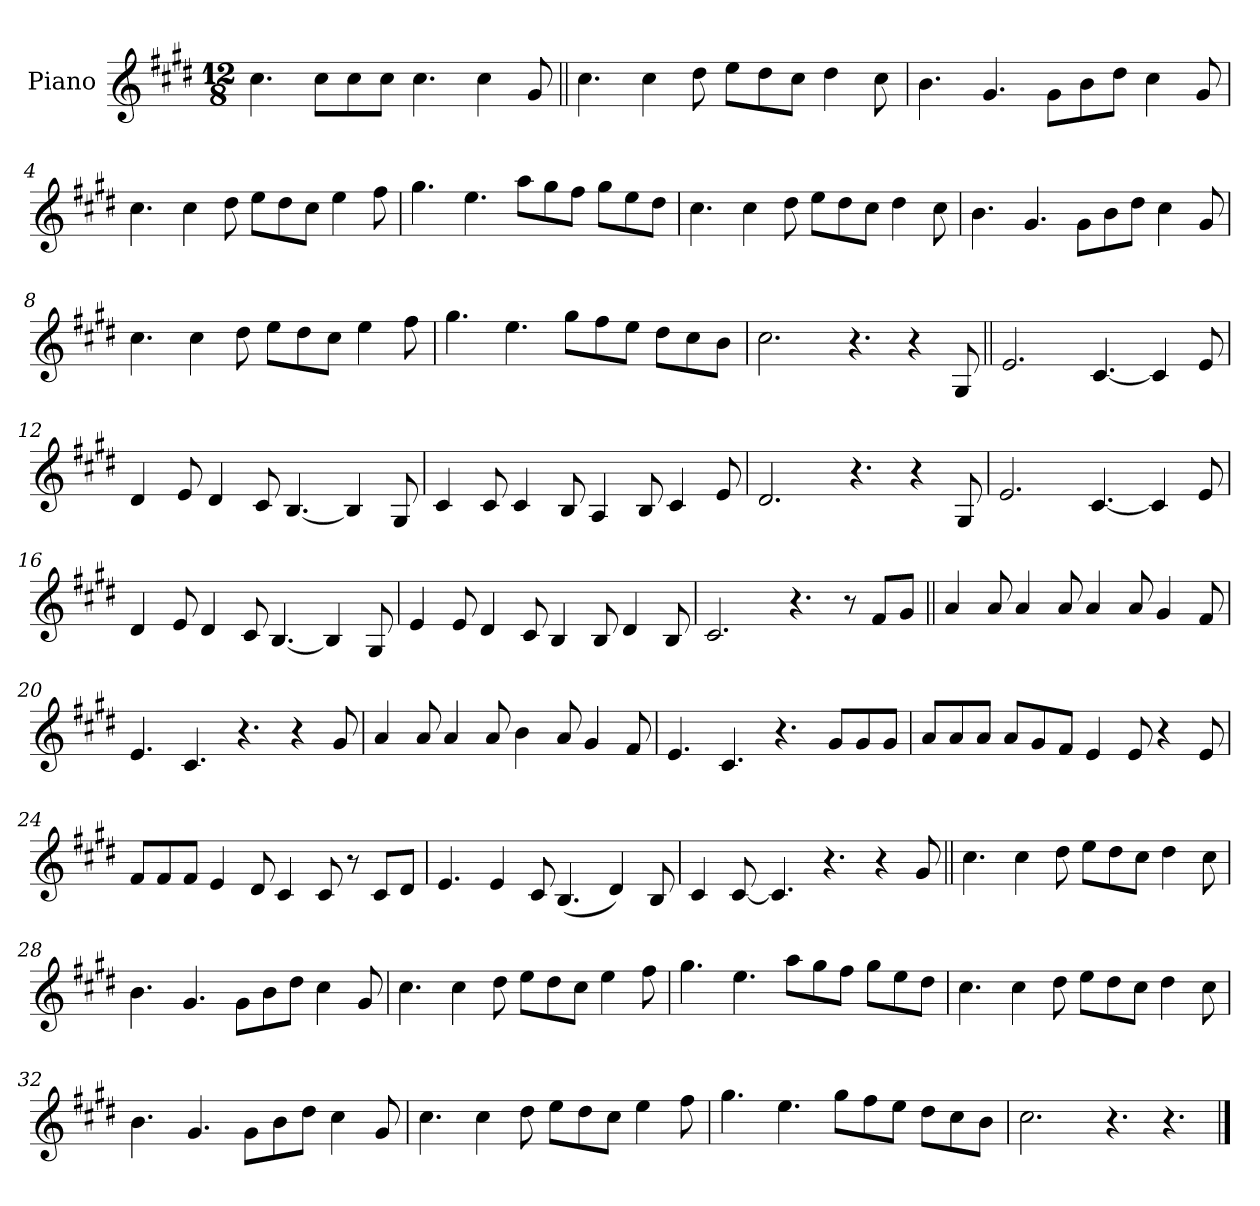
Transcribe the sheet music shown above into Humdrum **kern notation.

**kern
*part1
*staff1
*I"Piano
*I'Pno.
*clefG2
*k[f#c#g#d#]
*M12/8
*MM180
=1
4.cc#!
8cc#!L
8cc#!
8cc#!J
4.cc#!
4cc#!
8g#!
=2||
4.cc#!
4cc#!
8dd#!
8ee!L
8dd#!
8cc#!J
4dd#!
8cc#!
=3
4.b!
4.g#!
8g#!L
8b!
8dd#!J
4cc#!
8g#!
=4
4.cc#!
4cc#!
8dd#!
8ee!L
8dd#!
8cc#!J
4ee!
8ff#!
=5
4.gg#!
4.ee!
8aa!L
8gg#!
8ff#!J
8gg#!L
8ee!
8dd#!J
=6
4.cc#!
4cc#!
8dd#!
8ee!L
8dd#!
8cc#!J
4dd#!
8cc#!
=7
4.b!
4.g#!
8g#!L
8b!
8dd#!J
4cc#!
8g#!
=8
4.cc#!
4cc#!
8dd#!
8ee!L
8dd#!
8cc#!J
4ee!
8ff#!
=9
4.gg#!
4.ee!
8gg#!L
8ff#!
8ee!J
8dd#!L
8cc#!
8b!J
=10
2.cc#!
4.r
4r
8G#
=11||
2.e
[4.c#
4c#]
8e
=12
4d#
8e
4d#
8c#
[4.B
4B]
8G#
=13
4c#
8c#
4c#
8B
4A
8B
4c#
8e
=14
2.d#
4.r
4r
8G#
=15
2.e
[4.c#
4c#]
8e
=16
4d#
8e
4d#
8c#
[4.B
4B]
8G#
=17
4e
8e
4d#
8c#
4B
8B
4d#
8B
=18
2.c#
4.r
8r
8f#L
8g#J
=19||
4a
8a
4a
8a
4a
8a
4g#
8f#
=20
4.e
4.c#
4.r
4r
8g#
=21
4a
8a
4a
8a
4b
8a
4g#
8f#
=22
4.e
4.c#
4.r
8g#L
8g#
8g#J
=23
8aL
8a
8aJ
8aL
8g#
8f#J
4e
8e
4r
8e
=24
8f#L
8f#
8f#J
4e
8d#
4c#
8c#
8r
8c#L
8d#J
=25
4.e
4e
8c#
(4.B
4d#)
8B
=26
4c#
[8c#
4.c#]
4.r
4r
8g#!
=27||
4.cc#!
4cc#!
8dd#!
8ee!L
8dd#!
8cc#!J
4dd#!
8cc#!
=28
4.b!
4.g#!
8g#!L
8b!
8dd#!J
4cc#!
8g#!
=29
4.cc#!
4cc#!
8dd#!
8ee!L
8dd#!
8cc#!J
4ee!
8ff#!
=30
4.gg#!
4.ee!
8aa!L
8gg#!
8ff#!J
8gg#!L
8ee!
8dd#!J
=31
4.cc#!
4cc#!
8dd#!
8ee!L
8dd#!
8cc#!J
4dd#!
8cc#!
=32
4.b!
4.g#!
8g#!L
8b!
8dd#!J
4cc#!
8g#!
=33
4.cc#!
4cc#!
8dd#!
8ee!L
8dd#!
8cc#!J
4ee!
8ff#!
=34
4.gg#!
4.ee!
8gg#!L
8ff#!
8ee!J
8dd#!L
8cc#!
8b!J
=35
2.cc#!
4.r
4.r
==
*-
